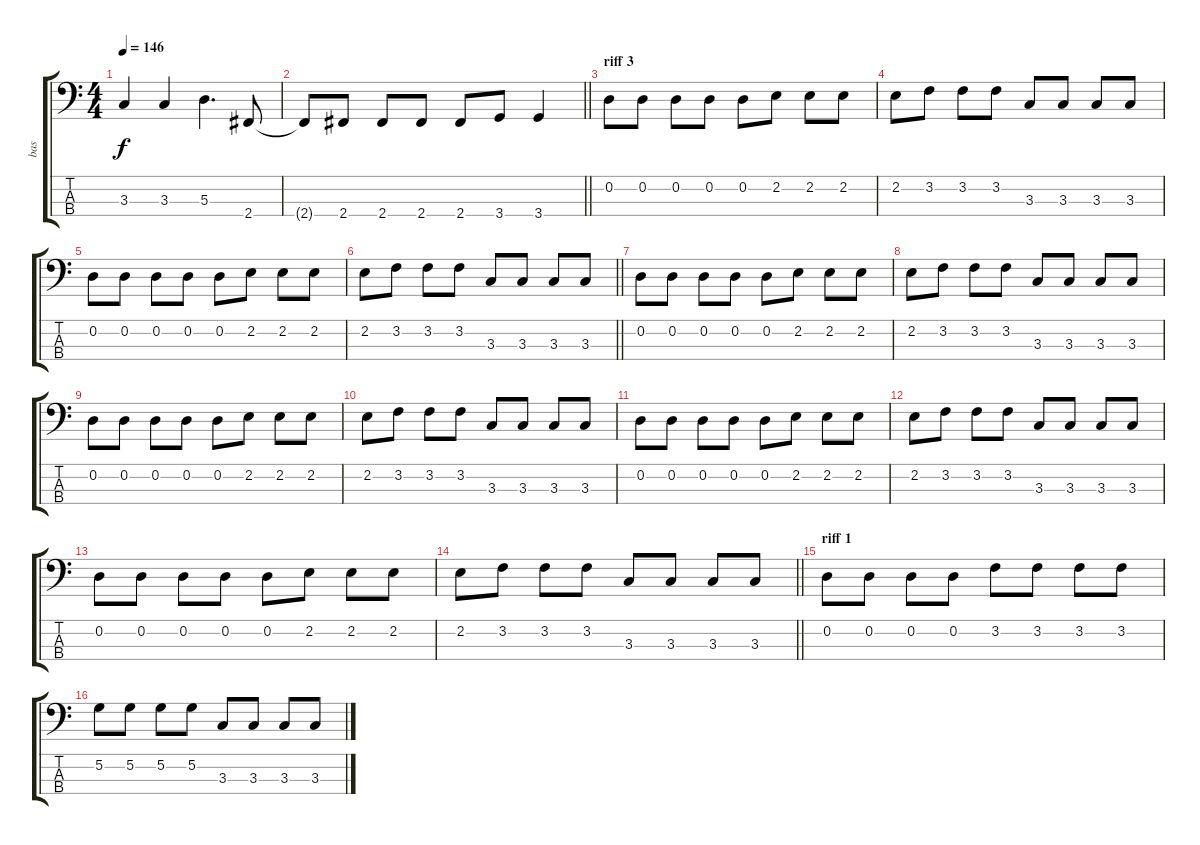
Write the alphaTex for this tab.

\track ("bas" "bas") {instrument electricbasspick}
\staff {score tabs}
\tuning (G2 D2 A1 E1) {hide}
\ts (4 4)
\tempo 146
\clef f4
\ks c
3.3.4{dy f} 3.3.4 5.3.4{d} 2.4.8 |
\barLineRight lightlight
2.4{t}.8 2.4.8 2.4.8 2.4.8 2.4.8 3.4.8 3.4.4 |
\section ("" "riff 3")
0.2.8 0.2.8 0.2.8 0.2.8 0.2.8 2.2.8 2.2.8 2.2.8 |
2.2.8 3.2.8 3.2.8 3.2.8 3.3.8 3.3.8 3.3.8 3.3.8 |
0.2.8 0.2.8 0.2.8 0.2.8 0.2.8 2.2.8 2.2.8 2.2.8 |
\barLineRight lightlight
2.2.8 3.2.8 3.2.8 3.2.8 3.3.8 3.3.8 3.3.8 3.3.8 |
0.2.8 0.2.8 0.2.8 0.2.8 0.2.8 2.2.8 2.2.8 2.2.8 |
2.2.8 3.2.8 3.2.8 3.2.8 3.3.8 3.3.8 3.3.8 3.3.8 |
0.2.8 0.2.8 0.2.8 0.2.8 0.2.8 2.2.8 2.2.8 2.2.8 |
2.2.8 3.2.8 3.2.8 3.2.8 3.3.8 3.3.8 3.3.8 3.3.8 |
0.2.8 0.2.8 0.2.8 0.2.8 0.2.8 2.2.8 2.2.8 2.2.8 |
2.2.8 3.2.8 3.2.8 3.2.8 3.3.8 3.3.8 3.3.8 3.3.8 |
0.2.8 0.2.8 0.2.8 0.2.8 0.2.8 2.2.8 2.2.8 2.2.8 |
\barLineRight lightlight
2.2.8 3.2.8 3.2.8 3.2.8 3.3.8 3.3.8 3.3.8 3.3.8 |
\section ("" "riff 1")
0.2.8 0.2.8 0.2.8 0.2.8 3.2.8 3.2.8 3.2.8 3.2.8 |
5.2.8 5.2.8 5.2.8 5.2.8 3.3.8 3.3.8 3.3.8 3.3.8
